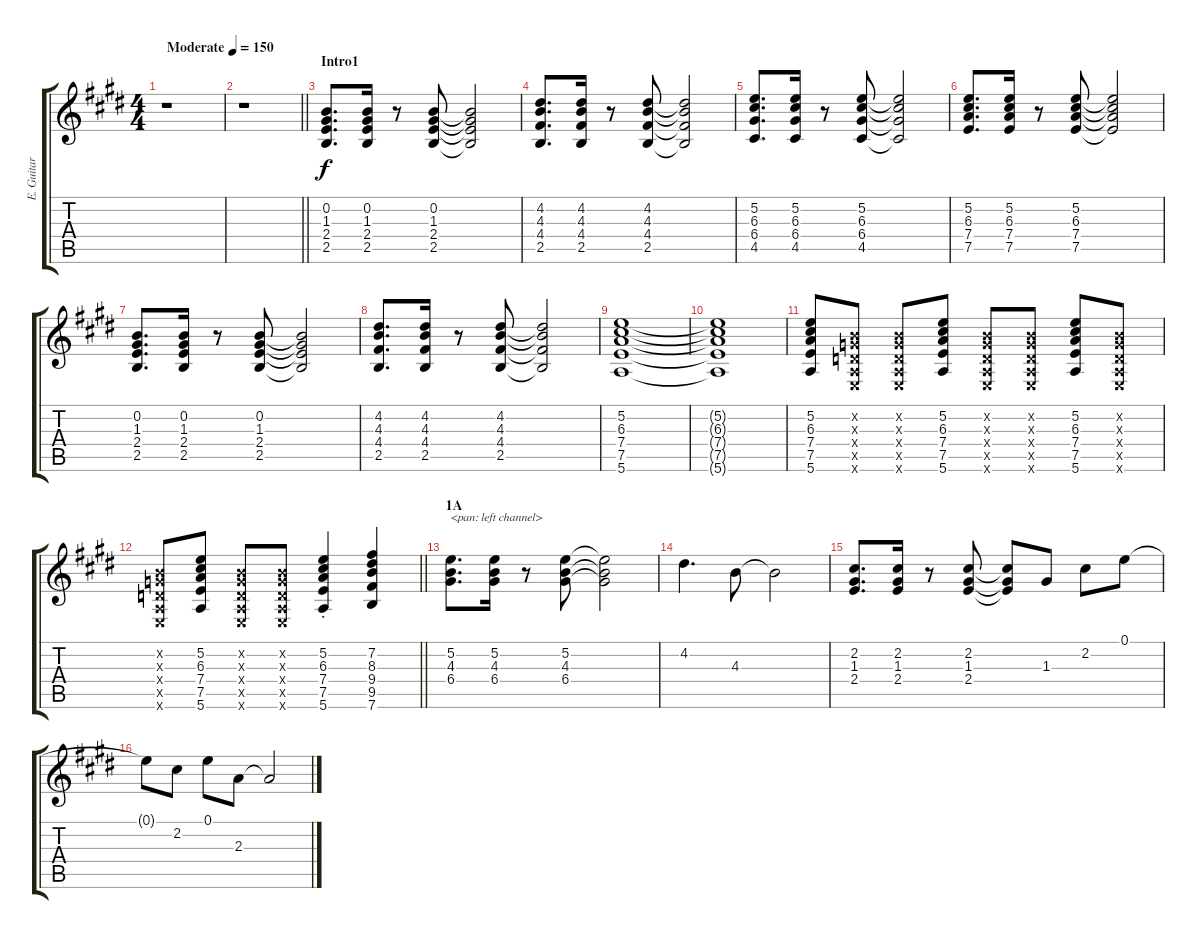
\track ("E. Guitar I" "E. Guitar ") {instrument overdrivenguitar}
\staff {score tabs}
\tuning (E4 B3 G3 D3 A2 E2) {hide}
\ts (4 4)
\tempo (150 "Moderate")
\clef g2
\ks e
r.1{dy f instrument overdrivenguitar} |
\barLineRight lightlight
r.1 |
\section ("" "Intro1")
(0.2 1.3 2.4 2.5).8{d} (0.2 1.3 2.4 2.5).16 r.8 (0.2 1.3 2.4 2.5).8 (0.2{t} 1.3{t} 2.4{t} 2.5{t}).2 |
(4.2 4.3 4.4 2.5).8{d} (4.2 4.3 4.4 2.5).16 r.8 (4.2 4.3 4.4 2.5).8 (4.2{t} 4.3{t} 4.4{t} 2.5{t}).2 |
(5.2 6.3 6.4 4.5).8{d} (5.2 6.3 6.4 4.5).16 r.8 (5.2 6.3 6.4 4.5).8 (5.2{t} 6.3{t} 6.4{t} 4.5{t}).2 |
(5.2 6.3 7.4 7.5).8{d} (5.2 6.3 7.4 7.5).16 r.8 (5.2 6.3 7.4 7.5).8 (5.2{t} 6.3{t} 7.4{t} 7.5{t}).2 |
(0.2 1.3 2.4 2.5).8{d} (0.2 1.3 2.4 2.5).16 r.8 (0.2 1.3 2.4 2.5).8 (0.2{t} 1.3{t} 2.4{t} 2.5{t}).2 |
(4.2 4.3 4.4 2.5).8{d} (4.2 4.3 4.4 2.5).16 r.8 (4.2 4.3 4.4 2.5).8 (4.2{t} 4.3{t} 4.4{t} 2.5{t}).2 |
(5.2 6.3 7.4 7.5 5.6).1 |
(5.2{t} 6.3{t} 7.4{t} 7.5{t} 5.6{t}).1 |
(5.2 6.3 7.4 7.5 5.6).8 (0.2{x} 0.3{x} 0.4{x} 0.5{x} 0.6{x}).8 (0.2{x} 0.3{x} 0.4{x} 0.5{x} 0.6{x}).8 (5.2 6.3 7.4 7.5 5.6).8 (0.2{x} 0.3{x} 0.4{x} 0.5{x} 0.6{x}).8 (0.2{x} 0.3{x} 0.4{x} 0.5{x} 0.6{x}).8 (5.2 6.3 7.4 7.5 5.6).8 (0.2{x} 0.3{x} 0.4{x} 0.5{x} 0.6{x}).8 |
\barLineRight lightlight
(0.2{x} 0.3{x} 0.4{x} 0.5{x} 0.6{x}).8 (5.2 6.3 7.4 7.5 5.6).8 (0.2{x} 0.3{x} 0.4{x} 0.5{x} 0.6{x}).8 (0.2{x} 0.3{x} 0.4{x} 0.5{x} 0.6{x}).8 (5.2{st} 6.3{st} 7.4{st} 7.5{st} 5.6{st}).4 (7.2 8.3 9.4 9.5 7.6).4 |
\section ("" "1A")
(5.2 4.3 6.4).8{d txt "<pan: left channel>" balance 3} (5.2 4.3 6.4).16 r.8 (5.2 4.3 6.4).8 (5.2{t} 4.3{t} 6.4{t}).2 |
4.2.4{d} 4.3.8 4.3{t}.2 |
(2.2 1.3 2.4).8{d} (2.2 1.3 2.4).16 r.8 (2.2 1.3 2.4).8 (2.2{t} 1.3{t} 2.4{t}).8 1.3.8 2.2.8 0.1.8 |
0.1{t}.8 2.2.8 0.1.8 2.3.8 2.3{t}.2
